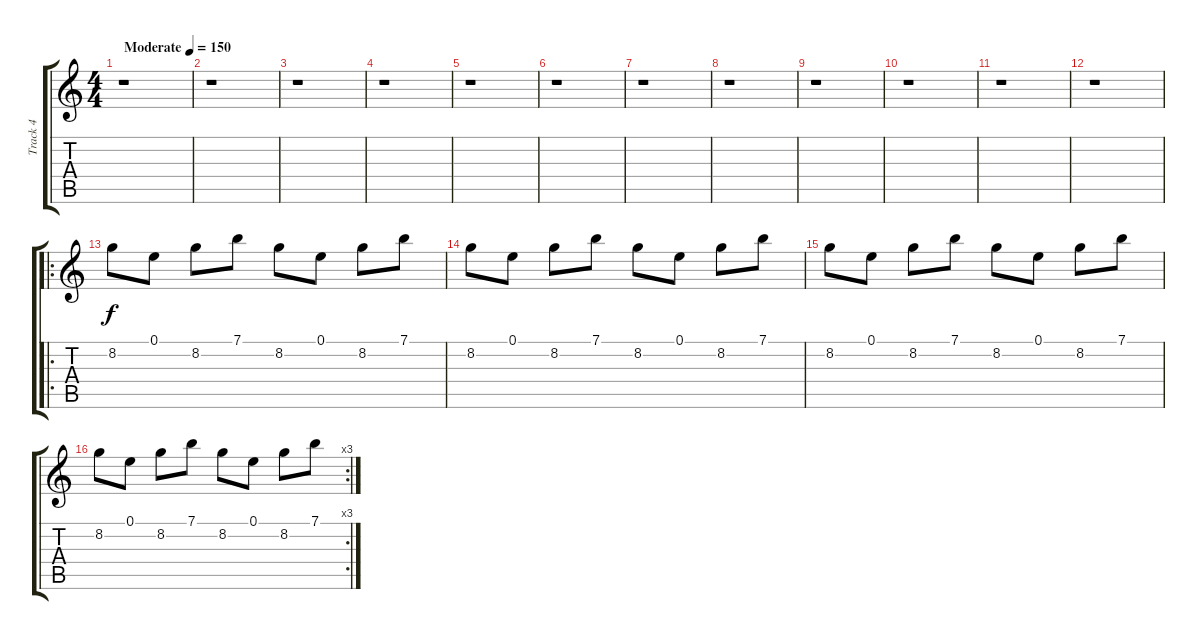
\track ("Track 4" "Track 4") {instrument acousticguitarsteel}
\staff {score tabs}
\tuning (E4 B3 G3 D3 A2 E2) {hide}
\ts (4 4)
\tempo (150 "Moderate")
\clef g2
\ks c
r.1{dy f instrument acousticguitarsteel} |
r.1 |
r.1 |
r.1 |
r.1 |
r.1 |
r.1 |
r.1 |
r.1 |
r.1 |
r.1 |
r.1 |
\ro
8.2.8 0.1.8 8.2.8 7.1.8 8.2.8 0.1.8 8.2.8 7.1.8 |
8.2.8 0.1.8 8.2.8 7.1.8 8.2.8 0.1.8 8.2.8 7.1.8 |
8.2.8 0.1.8 8.2.8 7.1.8 8.2.8 0.1.8 8.2.8 7.1.8 |
\rc 3
8.2.8 0.1.8 8.2.8 7.1.8 8.2.8 0.1.8 8.2.8 7.1.8
